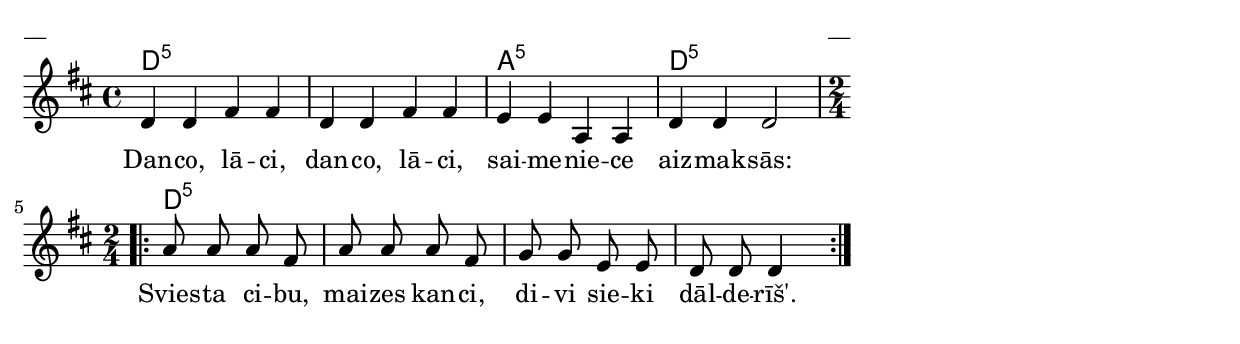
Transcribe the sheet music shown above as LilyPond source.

\version "2.13.16"
%\header {
%    title = "Danco, lāci, danco, lāci"
%}
\paper {
line-width = 14\cm
left-margin = 0.4\cm
between-system-padding = 0.1\cm
between-system-space = 0.1\cm
}
\layout {
indent = #0
ragged-last = ##f
}

chordsA = \chordmode {
\time 4/4
d1:5 | d1:5 | a1:5 | d1:5 |
\time 2/4 
\repeat volta 2 {
d2:5 | d2:5 | d2:5 | d2:5 | 
}
}

voiceA = \relative c' {
\clef "treble"
\key d \major
\time 4/4
%MS
d4 d fis fis | d d fis fis | e4 e a, a | 
%ME
d4 d d2
\time 2/4
\repeat volta 2 {
a'8 a a fis | a8 a a fis | g8 g e e | d8 d d4
}
} 

lyricA = \lyricmode {
Dan -- co, lā -- ci, dan -- co, lā -- ci, 
sai -- me -- nie -- ce aiz -- mak -- sās:
Svies -- ta ci -- bu, mai -- zes kan -- ci, 
di -- vi sie -- ki dāl -- de -- rīš'.  
} 


fullScore = <<
\new ChordNames { 
\set chordChanges = ##t
\chordsA 
}
\new Staff {
<<
\new Voice = "voiceA" { \oneVoice \autoBeamOff \voiceA }
\lyricsto "voiceA" \new Lyrics \lyricA
>>
}
>>

\score {
\fullScore
\header { piece = "__" opus = "__" }
}
\markup { \with-color #(x11-color 'white) \sans \smaller "__" }
\score {
\unfoldRepeats
\fullScore
\midi {
\context { \Staff \remove "Staff_performer" }
\context { \Voice \consists "Staff_performer" }
}
}



